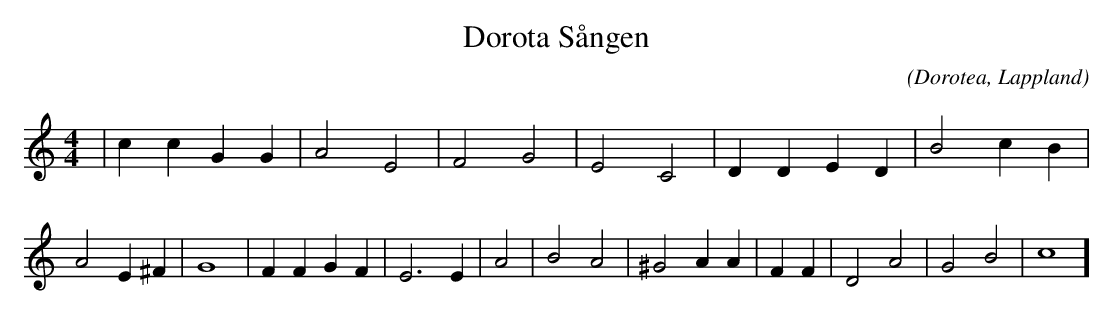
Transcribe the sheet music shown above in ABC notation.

X:1
T:Dorota Sången
C:
O:Dorotea, Lappland
M:4/4
L:1/16
K:C
| c4 c4 G4 G4 |A8 E8 |F8 G8 | E8 C8 | D4 D4 E4D4 |B8 c4B4 |A8 E4 ^F4 | G16 | F4 F4  G4 F4 |E12  E4 |A8 | B8  A8 | ^G8 A4 A4 |F4 F4 | D8 A8 | G8 B8| c16]
